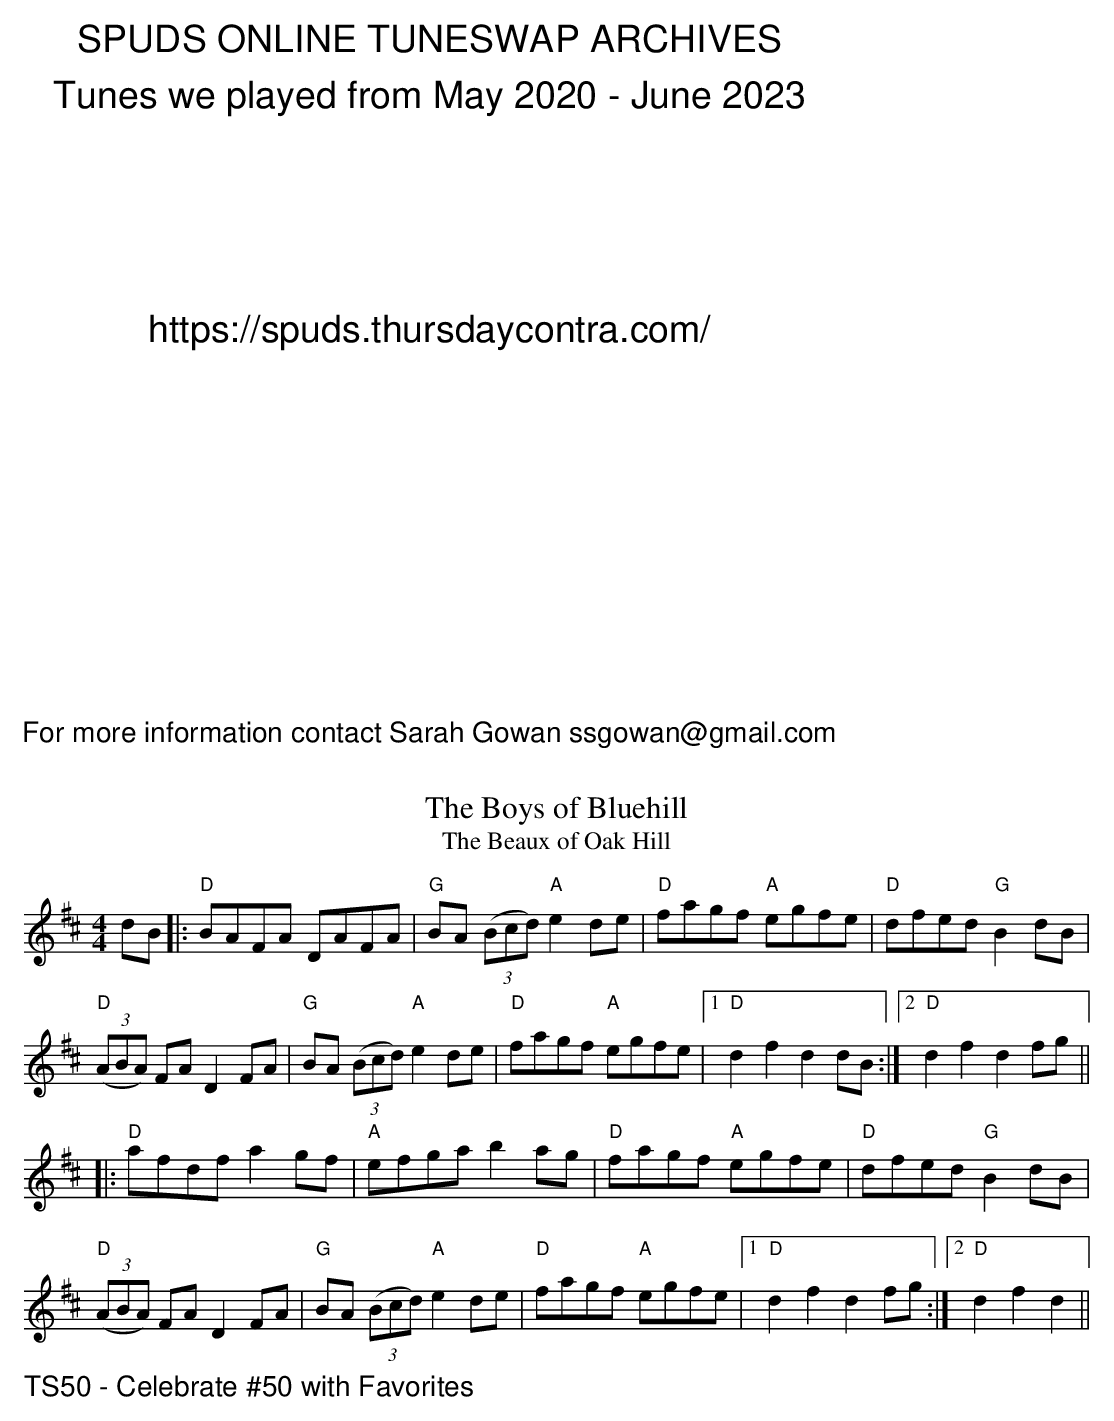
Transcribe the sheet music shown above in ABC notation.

X:1
T:Boys of Bluehill, The
T:The Beaux of Oak Hill
M:4/4
L:1/8
K:D
dB|:\
"D"BAFA DAFA|"G"BA (3(Bcd) "A"e2de|"D"fagf "A"egfe|"D"dfed "G"B2dB|
"D"(3(ABA) FA D2FA|\
"G"BA (3(Bcd) "A"e2de|"D"fagf "A"egfe|1 "D" d2 f2 d2 dB :|2"D"d2 f2 d2 fg ||
|: "D"afdf a2gf |\
"A"efga b2ag |"D"fagf "A"egfe |"D" dfed "G"B2dB|
"D"(3(ABA) FA D2FA|"G"BA (3(Bcd) "A"e2de|"D"fagf "A"egfe |1 "D" d2 f2 d2 fg :|2 "D"d2 f2 d2 ||
